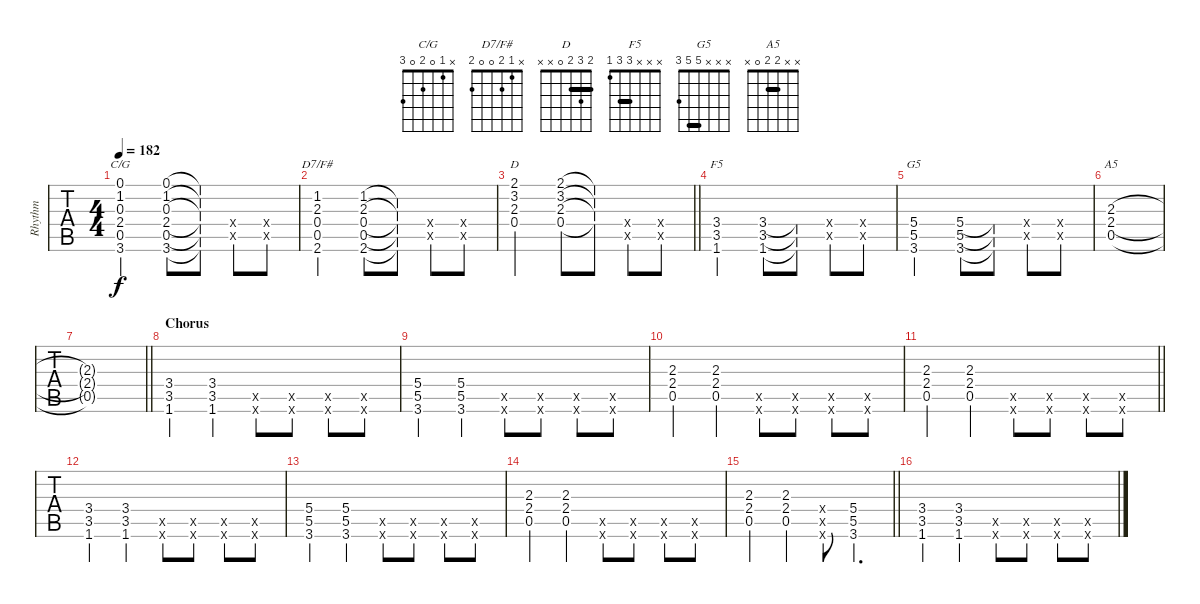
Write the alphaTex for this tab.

\track ("Rhythm" "Rhythm") {instrument overdrivenguitar}
\staff {tabs}
\tuning (E4 B3 G3 D3 A2 E2) {hide}
\chord ("C/G" x 1 0 2 0 3)
\chord ("D7/F#" x 1 2 0 0 2)
\chord ("D" 2 3 2 0 x x) {barre 2}
\chord ("F5" x x x 3 3 1) {barre 3}
\chord ("G5" x x x 5 5 3) {barre 5}
\chord ("A5" x x 2 2 0 x) {barre 2}
\ts (4 4)
\tempo 182
\clef g2
\ks c
(0.1 1.2 0.3 2.4 0.5 3.6).2{ch "C/G" dy f} (0.1 1.2 0.3 2.4 0.5 3.6).8 (0.1{t} 1.2{t} 0.3{t} 2.4{t} 0.5{t} 3.6{t}).8 (0.4{x} 0.5{x}).8 (2.4{x} 0.5{x}).8 |
(1.2 2.3 0.4 0.5 2.6).2{ch "D7/F#"} (1.2 2.3 0.4 0.5 2.6).8 (1.2{t} 2.3{t} 0.4{t} 0.5{t} 2.6{t}).8 (0.4{x} 0.5{x}).8 (2.4{x} 0.5{x}).8 |
\barLineRight lightlight
(2.1 3.2 2.3 0.4).2{ch "D"} (2.1 3.2 2.3 0.4).8 (2.1{t} 3.2{t} 2.3{t} 0.4{t}).8 (0.4{x} 0.5{x}).8 (2.4{x} 0.5{x}).8 |
(3.4 3.5 1.6).2{ch "F5"} (3.4 3.5 1.6).8 (3.4{t} 3.5{t} 1.6{t}).8 (0.4{x} 0.5{x}).8 (2.4{x} 0.5{x}).8 |
(5.4 5.5 3.6).2{ch "G5"} (5.4 5.5 3.6).8 (5.4{t} 5.5{t} 3.6{t}).8 (0.4{x} 0.5{x}).8 (2.4{x} 0.5{x}).8 |
(2.3 2.4 0.5).1{ch "A5"} |
\barLineRight lightlight
(2.3{t} 2.4{t} 0.5{t}).1 |
\section ("" "Chorus")
(3.4 3.5 1.6).4 (3.4 3.5 1.6).4 (0.5{x} 1.6{x}).8 (0.5{x} 1.6{x}).8 (0.5{x} 0.6{x}).8 (0.5{x} 0.6{x}).8 |
(5.4 5.5 3.6).4 (5.4 5.5 3.6).4 (0.5{x} 1.6{x}).8 (0.5{x} 1.6{x}).8 (0.5{x} 0.6{x}).8 (0.5{x} 0.6{x}).8 |
(2.3 2.4 0.5).4 (2.3 2.4 0.5).4 (0.5{x} 1.6{x}).8 (0.5{x} 1.6{x}).8 (0.5{x} 0.6{x}).8 (0.5{x} 0.6{x}).8 |
\barLineRight lightlight
(2.3 2.4 0.5).4 (2.3 2.4 0.5).4 (0.5{x} 1.6{x}).8 (0.5{x} 1.6{x}).8 (0.5{x} 0.6{x}).8 (0.5{x} 0.6{x}).8 |
(3.4 3.5 1.6).4 (3.4 3.5 1.6).4 (0.5{x} 1.6{x}).8 (0.5{x} 1.6{x}).8 (0.5{x} 0.6{x}).8 (0.5{x} 0.6{x}).8 |
(5.4 5.5 3.6).4 (5.4 5.5 3.6).4 (0.5{x} 1.6{x}).8 (0.5{x} 1.6{x}).8 (0.5{x} 0.6{x}).8 (0.5{x} 0.6{x}).8 |
(2.3 2.4 0.5).4 (2.3 2.4 0.5).4 (0.5{x} 1.6{x}).8 (0.5{x} 1.6{x}).8 (0.5{x} 0.6{x}).8 (0.5{x} 0.6{x}).8 |
\barLineRight lightlight
(2.3 2.4 0.5).4 (2.3 2.4 0.5).4 (0.4{x} 0.5{x} 1.6{x}).8 (5.4 5.5 3.6).4{d} |
(3.4 3.5 1.6).4 (3.4 3.5 1.6).4 (0.5{x} 1.6{x}).8 (0.5{x} 1.6{x}).8 (0.5{x} 0.6{x}).8 (0.5{x} 0.6{x}).8
